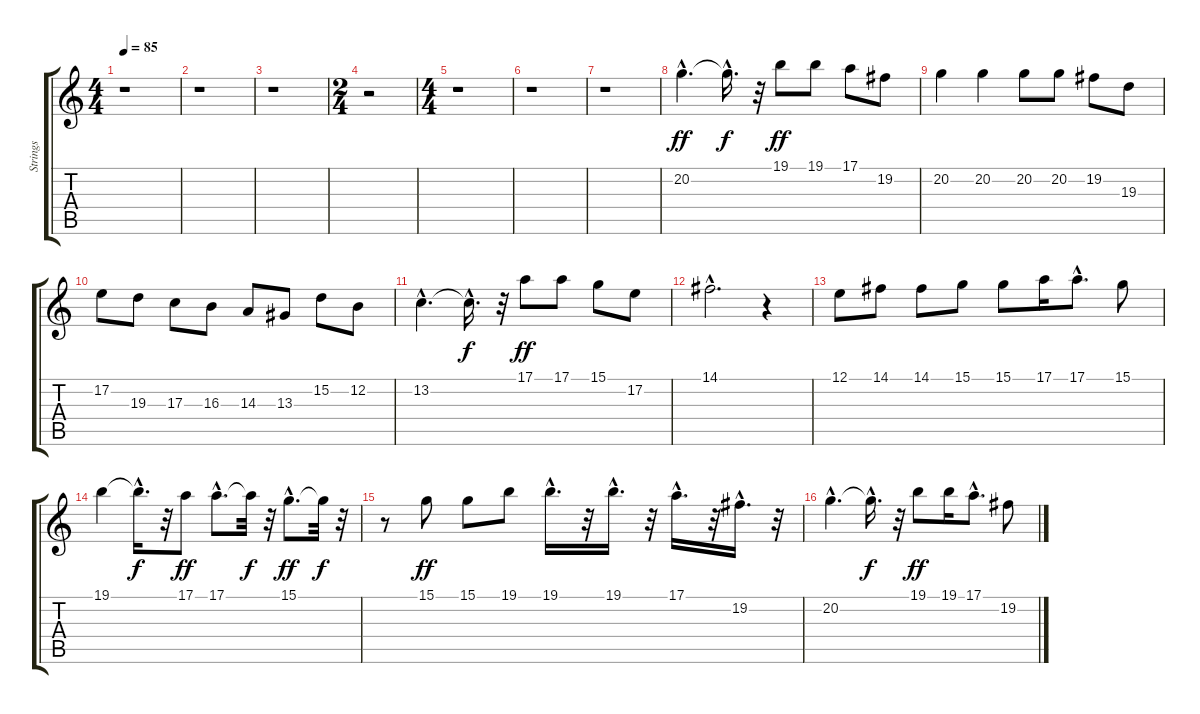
\track ("Strings" "Strings") {instrument stringensemble1}
\staff {score tabs}
\tuning (E4 B3 G3 D3 A2 E2) {hide}
\ts (4 4)
\tempo 85
\clef g2
\ks c
r.1{dy ff} |
r.1 |
r.1 |
\ts (2 4)
r.2 |
\ts (4 4)
r.1 |
r.1 |
r.1 |
20.2{hac}.4{d} 20.2{hac t}.16{d dy f} r.32 19.1.8{dy ff} 19.1.8 17.1.8 19.2.8 |
20.2.4 20.2.4 20.2.8 20.2.8 19.2.8 19.3.8 |
17.2.8 19.3.8 17.3.8 16.3.8 14.3.8 13.3.8 15.2.8 12.2.8 |
13.2{hac}.4{d} 13.2{hac t}.16{d dy f} r.32 17.1.8{dy ff} 17.1.8 15.1.8 17.2.8 |
14.1{hac}.2{d} r.4 |
12.1.8 14.1.8 14.1.8 15.1.8 15.1.8 17.1.16 17.1{hac}.8{d} 15.1.8 |
19.1.4 19.1{hac t}.16{d dy f} r.32 17.1.8{dy ff} 17.1{hac}.8{d} 17.1{t}.32{dy f} r.32 15.1{hac}.8{d dy ff} 15.1{t}.32{dy f} r.32 |
r.8 15.1.8{dy ff} 15.1.8 19.1.8 19.1{hac}.16{d} r.32 19.1{hac}.16{d} r.32 17.1{hac}.16{d} r.32 19.2{hac}.16{d} r.32 |
20.2{hac}.4{d} 20.2{hac t}.16{d dy f} r.32 19.1.8{dy ff} 19.1.16 17.1{hac}.8{d} 19.2.8
